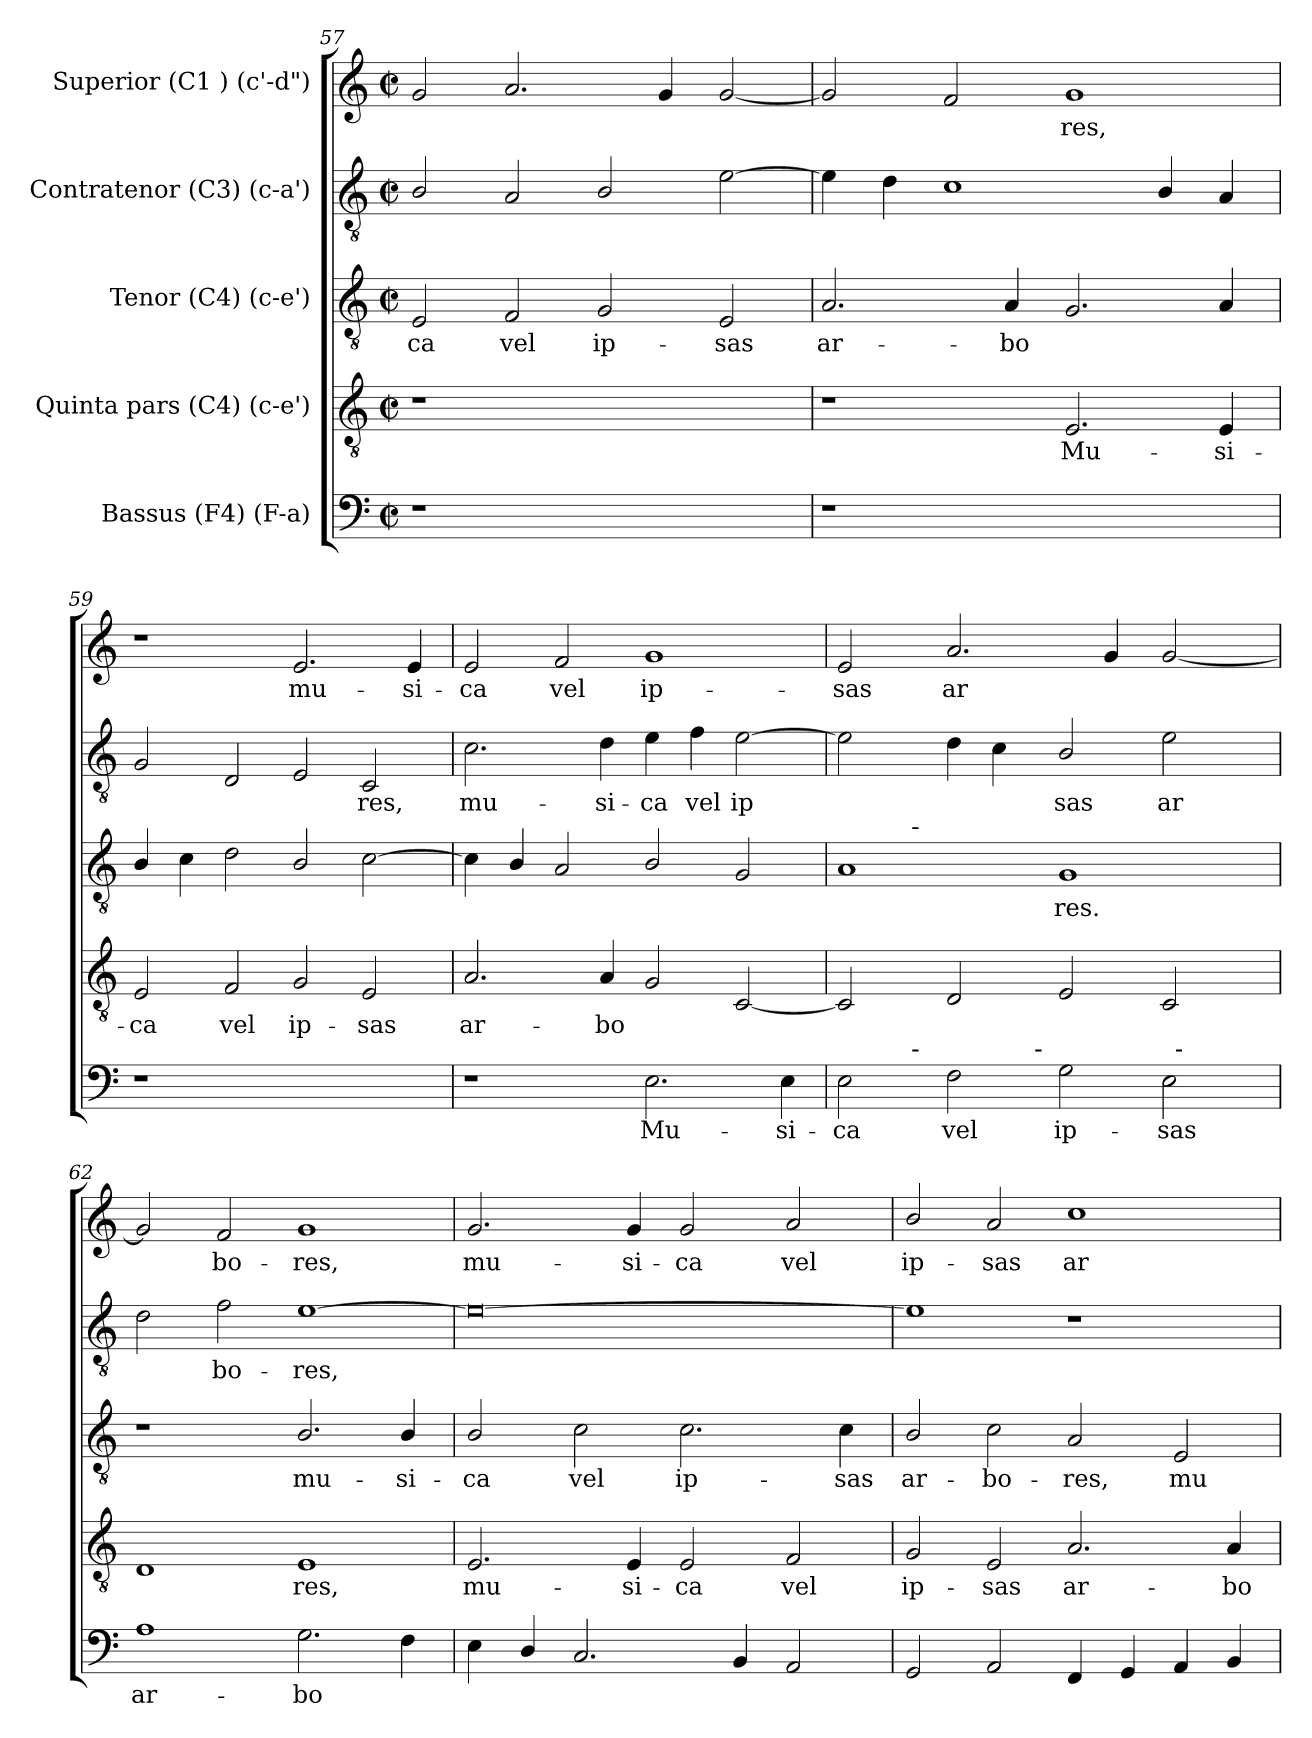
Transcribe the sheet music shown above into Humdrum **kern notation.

**kern	**text	**kern	**text	**kern	**text	**kern	**text	**kern	**text
*part5	*part5	*part4	*part4	*part3	*part3	*part2	*part2	*part1	*part1
*staff5	*staff5	*staff4	*staff4	*staff3	*staff3	*staff2	*staff2	*staff1	*staff1
*I"Bassus (F4)  (F-a)	*	*I"Quinta pars (C4)  (c-e')	*	*I"Tenor (C4)  (c-e')	*	*I"Contratenor (C3)  (c-a')	*	*I"Superior (C1 )  (c'-d")	*
!!LO:PB:g=z
*clefF4	*	*clefGv2	*	*clefGv2	*	*clefGv2	*	*clefG2	*
*k[]	*	*k[]	*	*k[]	*	*k[]	*	*k[]	*
*C:	*	*C:	*	*C:	*	*C:	*	*C:	*
*M2/2	*	*M2/2	*	*M2/2	*	*M2/2	*	*M2/2	*
*met(c|)	*	*met(c|)	*	*met(c|)	*	*met(c|)	*	*met(c|)	*
=57	=57	=57	=57	=57	=57	=57	=57	=57	=57
!	!	!	!	!	!LO:LY:b:cj	!	!LO:LY:b:cj	!	!LO:LY:b:cj
1r	.	1r	.	2E/	-ca	2B/	--	2g/	--
!	!	!	!	!	!LO:LY:b:cj	!	!LO:LY:b:cj	!	!LO:LY:b:cj
.	.	.	.	2F/	vel	2A/	--	2.a/	--
!	!	!	!	!	!LO:LY:b:cj	!	!LO:LY:b:cj	!	!
1ryy	.	1ryy	.	2G/	ip-	2B/	--	.	.
!	!	!	!	!	!	!	!	!	!LO:LY:b:cj
.	.	.	.	.	.	.	.	4g/	--
!	!	!	!	!	!LO:LY:b:cj	!	!LO:LY:b:cj	!	!LO:LY:b:cj
.	.	.	.	2E/	-sas	[>2e\	--	[<2g/	--
=58	=58	=58	=58	=58	=58	=58	=58	=58	=58
!	!	!	!	!	!LO:LY:b:cj	!	!LO:LY:b:cj	!	!LO:LY:b:cj
1r	.	1r	.	2.A/	ar-	4e\]	--	2g/]	--
!	!	!	!	!	!	!	!LO:LY:b:cj	!	!
.	.	.	.	.	.	4d\	--	.	.
!	!	!	!	!	!	!	!LO:LY:b:cj	!	!LO:LY:b:cj
.	.	.	.	.	.	1c	--	2f/	--
!	!	!	!	!	!LO:LY:b:cj	!	!	!	!
.	.	.	.	4A/	-bo-	.	.	.	.
!	!	!	!LO:LY:b:cj	!	!LO:LY:b:cj	!	!	!	!LO:LY:b:cj
1ryy	.	2.E/	Mu-	2.G/	--	.	.	1g	-res,
!	!	!	!	!	!	!	!LO:LY:b:cj	!	!
.	.	.	.	.	.	4B/	--	.	.
!	!	!	!LO:LY:b:cj	!	!LO:LY:b:cj	!	!LO:LY:b:cj	!	!
.	.	4E/	-si-	4A/	--	4A/	--	.	.
=59	=59	=59	=59	=59	=59	=59	=59	=59	=59
!	!	!	!LO:LY:b:cj	!	!LO:LY:b:cj	!	!LO:LY:b:cj	!	!
1r	.	2E/	-ca	4B/	--	2G/	--	1r	.
!	!	!	!	!	!LO:LY:b:cj	!	!	!	!
.	.	.	.	4c\	--	.	.	.	.
!	!	!	!LO:LY:b:cj	!	!LO:LY:b:cj	!	!LO:LY:b:cj	!	!
.	.	2F/	vel	2d\	--	2D/	--	.	.
!	!	!	!LO:LY:b:cj	!	!LO:LY:b:cj	!	!LO:LY:b:cj	!	!LO:LY:b:cj
1ryy	.	2G/	ip-	2B/	--	2E/	--	2.e/	mu-
!	!	!	!LO:LY:b:cj	!	!LO:LY:b:cj	!	!LO:LY:b:cj	!	!
.	.	2E/	-sas	[>2c\	--	2C/	-res,	.	.
!	!	!	!	!	!	!	!	!	!LO:LY:b:cj
.	.	.	.	.	.	.	.	4e/	-si-
=60	=60	=60	=60	=60	=60	=60	=60	=60	=60
!	!	!	!LO:LY:b:cj	!	!LO:LY:b:cj	!	!LO:LY:b:cj	!	!LO:LY:b:cj
1r	.	2.A/	ar-	4c\]	--	2.c\	mu-	2e/	-ca
!	!	!	!	!	!LO:LY:b:cj	!	!	!	!
.	.	.	.	4B/	--	.	.	.	.
!	!	!	!	!	!LO:LY:b:cj	!	!	!	!LO:LY:b:cj
.	.	.	.	2A/	--	.	.	2f/	vel
!	!	!	!LO:LY:b:cj	!	!	!	!LO:LY:b:cj	!	!
.	.	4A/	-bo-	.	.	4d\	-si-	.	.
!	!LO:LY:b:cj	!	!LO:LY:b:cj	!	!LO:LY:b:cj	!	!LO:LY:b:cj	!	!LO:LY:b:cj
2.E\	Mu-	2G/	--	2B/	--	4e\	-ca	1g	ip-
!	!	!	!	!	!	!	!LO:LY:b:cj	!	!
.	.	.	.	.	.	4f\	vel	.	.
!	!	!	!LO:LY:b:cj	!	!LO:LY:b:cj	!	!LO:LY:b:cj	!	!
.	.	[>2C/	--	2G/	--	[>2e\	ip-	.	.
!	!LO:LY:b:cj	!	!	!	!	!	!	!	!
4E\	-si-	.	.	.	.	.	.	.	.
!!LO:PB:g=z
=61	=61	=61	=61	=61	=61	=61	=61	=61	=61
!	!LO:LY:b:cj	!	!LO:LY:b:cj	!	!LO:LY:b:cj	!	!LO:LY:b:cj	!	!LO:LY:b:cj
*^	*	*	*	*^	*	*	*	*	*
*	*^	*	*	*	*	*	*	*	*	*	*
*	*	*^	*	*	*	*	*	*	*	*	*	*
2E\	4ryy	2ryy	1ryy	-ca	2C/]	--	1A	4ryy	--	2e\]	--	2e/	-sas
.	16ryy	.	.	.	.	.	.	16ryy	.	.	.	.	.
.	64ryy	.	.	.	.	.	.	64ryy	.	.	.	.	.
!	!	!	!	!	!	!	!	!LO:TX:a:t=-	!	!	!	!	!
!	!LO:TX:a:t=-	!	!	!	!	!	!	!	!	!	!	!	!
.	1ryy	.	.	.	.	.	.	1ryy	.	.	.	.	.
!	!	!	!	!LO:LY:b:cj	!	!LO:LY:b:cj	!	!	!	!	!LO:LY:b:cj	!	!LO:LY:b:cj
2F\	.	4ryy	.	vel	2D/	--	.	.	.	4d\	--	2.a/	ar-
!	!	!	!	!	!	!	!	!	!	!	!LO:LY:b:cj	!	!
.	.	8ryy	.	.	.	.	.	.	.	4c\	--	.	.
.	.	32ryy	.	.	.	.	.	.	.	.	.	.	.
!	!	!LO:TX:a:t=-	!	!	!	!	!	!	!	!	!	!	!
.	.	1ryy	.	.	.	.	.	.	.	.	.	.	.
!	!	!	!	!LO:LY:b:cj	!	!LO:LY:b:cj	!	!	!LO:LY:b:cj	!	!LO:LY:b:cj	!	!
2G\	.	.	2ryy	ip-	2E/	--	1G	.	-res.	2B/	-sas	.	.
!	!	!	!	!	!	!	!	!	!	!	!	!	!LO:LY:b:cj
.	.	.	.	.	.	.	.	.	.	.	.	4g/	--
.	2ryy	.	.	.	.	.	.	2ryy	.	.	.	.	.
!	!	!	!	!LO:LY:b:cj	!	!LO:LY:b:cj	!	!	!	!	!LO:LY:b:cj	!	!LO:LY:b:cj
2E\	.	.	32ryy	-sas	2C/	--	.	.	.	2e\	ar-	[<2g/	--
!	!	!	!LO:TX:a:t=-	!	!	!	!	!	!	!	!	!	!
.	.	.	4...ryy	.	.	.	.	.	.	.	.	.	.
.	8ryy	.	.	.	.	.	.	8ryy	.	.	.	.	.
.	.	16.ryy	.	.	.	.	.	.	.	.	.	.	.
.	32.ryy	.	.	.	.	.	.	32.ryy	.	.	.	.	.
=62	=62	=62	=62	=62	=62	=62	=62	=62	=62	=62	=62	=62	=62
!	!	!	!	!LO:LY:b:cj	!	!LO:LY:b:cj	!	!	!	!	!LO:LY:b:cj	!	!LO:LY:b:cj
*v	*v	*v	*v	*	*	*	*v	*v	*	*	*	*	*
1A	ar-	1D	--	1r	.	2d\	--	2g/]	--
!	!	!	!	!	!	!	!LO:LY:b:cj	!	!LO:LY:b:cj
.	.	.	.	.	.	2f\	-bo-	2f/	-bo-
!	!LO:LY:b:cj	!	!LO:LY:b:cj	!	!LO:LY:b:cj	!	!LO:LY:b:cj	!	!LO:LY:b:cj
2.G\	-bo-	1E	-res,	2.B/	mu-	[>1e	-res,	1g	-res,
!	!LO:LY:b:cj	!	!	!	!LO:LY:b:cj	!	!	!	!
4F\	--	.	.	4B/	-si-	.	.	.	.
=63	=63	=63	=63	=63	=63	=63	=63	=63	=63
!	!LO:LY:b:cj	!	!LO:LY:b:cj	!	!LO:LY:b:cj	!	!LO:LY:b:cj	!	!LO:LY:b:cj
4E\	--	2.E/	mu-	2B/	-ca	0e_>	.	2.g/	mu-
!	!LO:LY:b:cj	!	!	!	!	!	!	!	!
4D/	--	.	.	.	.	.	.	.	.
!	!LO:LY:b:cj	!	!	!	!LO:LY:b:cj	!	!	!	!
2.C/	--	.	.	2c\	vel	.	.	.	.
!	!	!	!LO:LY:b:cj	!	!	!	!	!	!LO:LY:b:cj
.	.	4E/	-si-	.	.	.	.	4g/	-si-
!	!	!	!LO:LY:b:cj	!	!LO:LY:b:cj	!	!	!	!LO:LY:b:cj
.	.	2E/	-ca	2.c\	ip-	.	.	2g/	-ca
!	!LO:LY:b:cj	!	!	!	!	!	!	!	!
4BB/	--	.	.	.	.	.	.	.	.
!	!LO:LY:b:cj	!	!LO:LY:b:cj	!	!	!	!	!	!LO:LY:b:cj
2AA/	--	2F/	vel	.	.	.	.	2a/	vel
!	!	!	!	!	!LO:LY:b:cj	!	!	!	!
.	.	.	.	4c\	-sas	.	.	.	.
=64	=64	=64	=64	=64	=64	=64	=64	=64	=64
!	!LO:LY:b:cj	!	!LO:LY:b:cj	!	!LO:LY:b:cj	!	!LO:LY:b:cj	!	!LO:LY:b:cj
2GG/	--	2G/	ip-	2B/	ar-	1e]	.	2b/	ip-
!	!LO:LY:b:cj	!	!LO:LY:b:cj	!	!LO:LY:b:cj	!	!	!	!LO:LY:b:cj
2AA/	--	2E/	-sas	2c\	-bo-	.	.	2a/	-sas
!	!LO:LY:b:cj	!	!LO:LY:b:cj	!	!LO:LY:b:cj	!	!	!	!LO:LY:b:cj
4FF/	--	2.A/	ar-	2A/	-res,	1r	.	1cc	ar-
!	!LO:LY:b:cj	!	!	!	!	!	!	!	!
4GG/	--	.	.	.	.	.	.	.	.
!	!LO:LY:b:cj	!	!	!	!LO:LY:b:cj	!	!	!	!
4AA/	--	.	.	2E/	mu-	.	.	.	.
!	!LO:LY:b:cj	!	!LO:LY:b:cj	!	!	!	!	!	!
4BB/	--	4A/	-bo-	.	.	.	.	.	.
=	=	=	=	=	=	=	=	=	=
*-	*-	*-	*-	*-	*-	*-	*-	*-	*-
